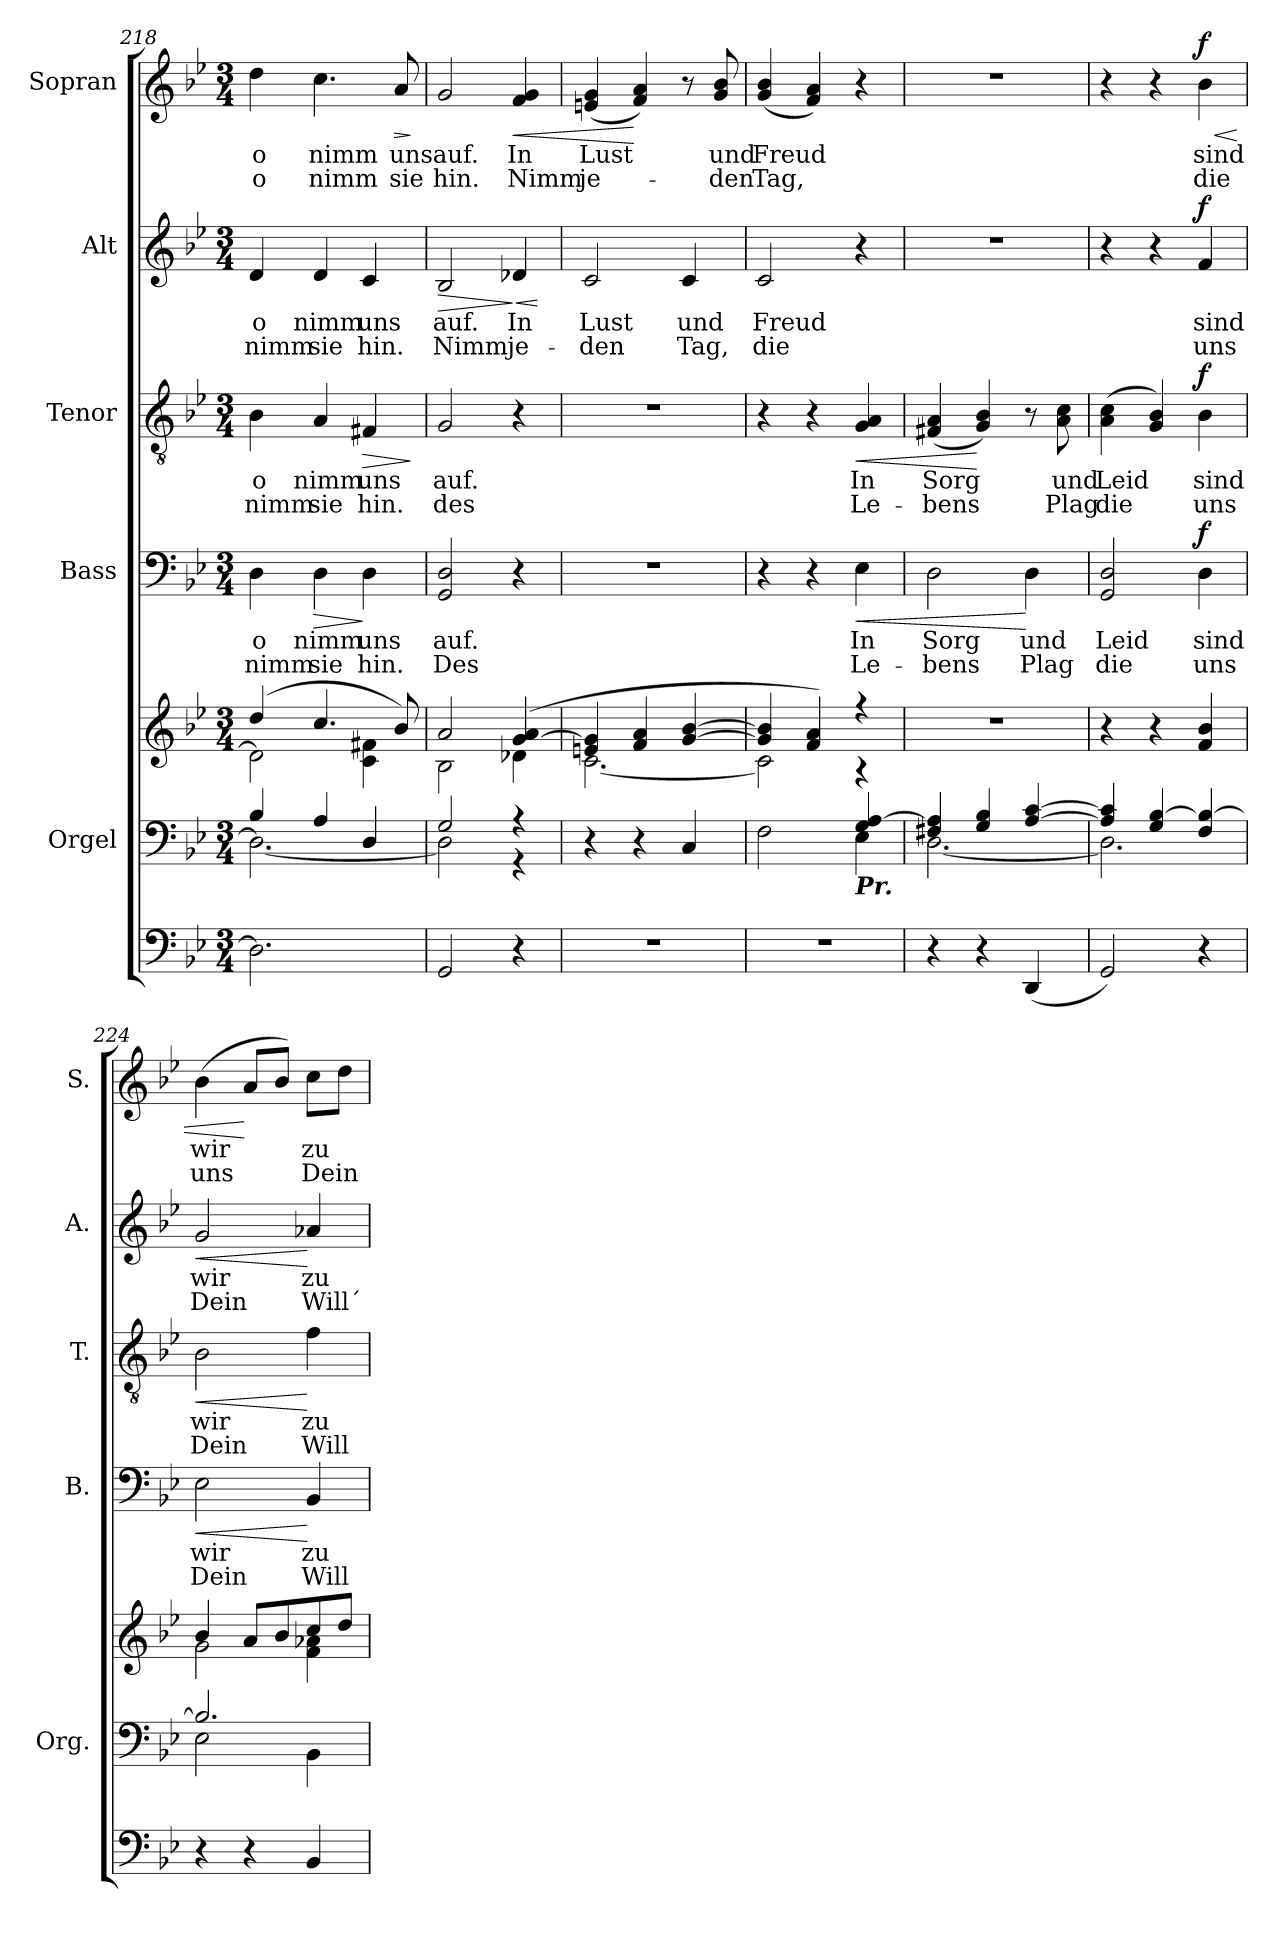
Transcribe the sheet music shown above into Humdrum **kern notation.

**kern	**kern	**kern	**kern	**text	**text	**dynam	**kern	**text	**text	**dynam	**kern	**text	**text	**dynam	**kern	**text	**text	**dynam
*part6	*part5	*part5	*part4	*part4	*part4	*part4	*part3	*part3	*part3	*part3	*part2	*part2	*part2	*part2	*part1	*part1	*part1	*part1
*staff7	*staff6	*staff5	*staff4	*staff4	*staff4	*staff4	*staff3	*staff3	*staff3	*staff3	*staff2	*staff2	*staff2	*staff2	*staff1	*staff1	*staff1	*staff1
*	*I"Orgel	*	*I"Bass	*	*	*	*I"Tenor	*	*	*	*I"Alt	*	*	*	*I"Sopran	*	*	*
*	*I'Org.	*	*I'B.	*	*	*	*I'T.	*	*	*	*I'A.	*	*	*	*I'S.	*	*	*
*clefF4	*clefF4	*clefG2	*clefF4	*	*	*	*clefGv2	*	*	*	*clefG2	*	*	*	*clefG2	*	*	*
*k[b-e-]	*k[b-e-]	*k[b-e-]	*k[b-e-]	*	*	*	*k[b-e-]	*	*	*	*k[b-e-]	*	*	*	*k[b-e-]	*	*	*
*B-:	*B-:	*B-:	*B-:	*	*	*	*B-:	*	*	*	*B-:	*	*	*	*B-:	*	*	*
*M3/4	*M3/4	*M3/4	*M3/4	*	*	*	*M3/4	*	*	*	*M3/4	*	*	*	*M3/4	*	*	*
=218	=218	=218	=218	=218	=218	=218	=218	=218	=218	=218	=218	=218	=218	=218	=218	=218	=218	=218
*	*^	*^	*	*	*	*	*	*	*	*	*	*	*	*	*	*	*	*
!	!	!	!	!	!	!LO:LY:b	!LO:LY:b	!	!	!LO:LY:b	!LO:LY:b	!	!	!LO:LY:b	!LO:LY:b	!	!	!LO:LY:b	!LO:LY:b	!
2.D\]	4B-/	2.D\_	(4dd/	2d\]	4D\	o	nimm	.	4B-\	o	nimm	.	4d/	o	nimm	.	4dd\	o	o	.
!	!	!	!	!	!	!LO:LY:b	!LO:LY:b	!LO:HP:b	!	!LO:LY:b	!LO:LY:b	!	!	!LO:LY:b	!LO:LY:b	!	!	!LO:LY:b	!LO:LY:b	!
.	4A/	.	4.cc/	.	4D\	nimm	sie	>	4A/	nimm	sie	.	4d/	nimm	sie	.	4.cc\	nimm	nimm	.
!	!	!	!	!	!	!LO:LY:b	!LO:LY:b	!	!	!LO:LY:b	!LO:LY:b	!LO:HP:b	!	!LO:LY:b	!LO:LY:b	!	!	!	!	!
.	4D/	.	.	4c\ 4f#X\	4D\	uns	hin.	]	4F#X/	uns	hin.	>	4c/	uns	hin.	.	.	.	.	.
!	!	!	!	!	!	!	!	!	!	!	!	!	!	!	!	!	!	!LO:LY:b	!LO:LY:b	!LO:HP:b
.	.	.	8b-/)	.	.	.	.	.	.	.	.	.	.	.	.	.	8a/	uns	sie	>
*	*v	*v	*	*	*	*	*	*	*	*	*	*	*	*	*	*	*	*	*	*
*	*	*v	*v	*	*	*	*	*	*	*	*	*	*	*	*	*	*	*	*
.	.	.	.	.	.	.	.	.	.	]	.	.	.	.	.	.	.	]
=219	=219	=219	=219	=219	=219	=219	=219	=219	=219	=219	=219	=219	=219	=219	=219	=219	=219	=219
*	*^	*^	*	*	*	*	*	*	*	*	*	*	*	*	*	*	*	*
!	!	!	!	!	!	!LO:LY:b	!LO:LY:b	!	!	!LO:LY:b	!LO:LY:b	!	!	!LO:LY:b	!LO:LY:b	!LO:HP:b	!	!LO:LY:b	!LO:LY:b	!
2GG/	2G/	2D\]	2a/	2B-\	2GG/ 2D/	auf.	Des	.	2G/	auf.	des	.	2B-/	auf.	Nimm	>	2g/	auf.	hin.	.
!	!	!	!	!	!	!	!	!	!	!	!	!	!	!LO:LY:b	!LO:LY:b	!LO:HP:n=1:b	!	!LO:LY:b	!LO:LY:b	!LO:HP:b
4r	4r	4r	([<4g/ 4a/	4d-X\	4r	.	.	.	4r	.	.	.	4d-X/	In	je-	] <	4f/ 4g/	In	Nimm	<
*	*v	*v	*	*	*	*	*	*	*	*	*	*	*	*	*	*	*	*	*	*
*	*	*v	*v	*	*	*	*	*	*	*	*	*	*	*	*	*	*	*	*
.	.	.	.	.	.	.	.	.	.	.	.	.	.	[	.	.	.	.
!!LO:PB:g=z
=220	=220	=220	=220	=220	=220	=220	=220	=220	=220	=220	=220	=220	=220	=220	=220	=220	=220	=220
*	*	*^	*	*	*	*	*	*	*	*	*	*	*	*	*	*	*	*
!	!	!	!	!	!	!	!	!	!	!	!	!	!LO:LY:b	!LO:LY:b	!	!	!LO:LY:b	!LO:LY:b	!
2.r	4r	4en/ 4g/]	[<2.c\	2.r	.	.	.	2.r	.	.	.	2c/	Lust	-den	.	(<4en/ 4g/	Lust	je-	.
.	4r	4f/ 4a/	.	.	.	.	.	.	.	.	.	.	.	.	.	4f/ 4a/)	.	.	[
!	!	!	!	!	!	!	!	!	!	!	!	!	!LO:LY:b	!LO:LY:b	!	!	!	!	!
.	4C/	[>4g/ [>4b-/	.	.	.	.	.	.	.	.	.	4c/	und	Tag,	.	8r	.	.	.
!	!	!	!	!	!	!	!	!	!	!	!	!	!	!	!	!	!LO:LY:b	!LO:LY:b	!
.	.	.	.	.	.	.	.	.	.	.	.	.	.	.	.	8g/ 8b-/	und	-den	.
=221	=221	=221	=221	=221	=221	=221	=221	=221	=221	=221	=221	=221	=221	=221	=221	=221	=221	=221	=221
*	*^	*	*	*	*	*	*	*	*	*	*	*	*	*	*	*	*	*	*
!	!	!	!	!	!	!	!	!	!	!	!	!	!	!LO:LY:b	!LO:LY:b	!	!	!LO:LY:b	!LO:LY:b	!
2.r	2ryy	2F\	4g/] 4b-/]	2c\]	4r	.	.	.	4r	.	.	.	2c/	Freud	die	.	(<4g/ 4b-/	Freud	Tag,	.
.	.	.	4f/ 4a/)	.	4r	.	.	.	4r	.	.	.	.	.	.	.	4f/ 4a/)	.	.	.
!	!LO:TX:b:Bi:t=Pr.	!	!	!	!	!	!	!	!	!	!	!	!	!	!	!	!	!	!	!
!	!	!	!	!	!	!LO:LY:b	!LO:LY:b	!LO:HP:b	!	!LO:LY:b	!LO:LY:b	!LO:HP:b	!	!	!	!	!	!	!	!
.	4G/ [>4A/	4E-\	4r	4r	4E-\	In	Le-	<	4G/ 4A/	In	Le-	<	4r	.	.	.	4r	.	.	.
=222	=222	=222	=222	=222	=222	=222	=222	=222	=222	=222	=222	=222	=222	=222	=222	=222	=222	=222	=222	=222
!	!	!	!	!	!	!LO:LY:b	!LO:LY:b	!	!	!LO:LY:b	!LO:LY:b	!	!	!	!	!	!	!	!	!
*	*	*	*v	*v	*	*	*	*	*	*	*	*	*	*	*	*	*	*	*	*
4r	4F#X/ 4A/]	[<2.D\	2.r	2D\	Sorg	-bens	.	(<4F#X/ 4A/	Sorg	-bens	.	2.r	.	.	.	2.r	.	.	.
4r	4G/ 4B-/	.	.	.	.	.	.	4G/ 4B-/)	.	.	[	.	.	.	.	.	.	.	.
!	!	!	!	!	!LO:LY:b	!LO:LY:b	!	!	!	!	!	!	!	!	!	!	!	!	!
(<4DD/	[>4A/ [>4c/	.	.	4D\	und	Plag	[	8r	.	.	.	.	.	.	.	.	.	.	.
!	!	!	!	!	!	!	!	!	!LO:LY:b	!LO:LY:b	!	!	!	!	!	!	!	!	!
.	.	.	.	.	.	.	.	8A\ 8c\	und	Plag	.	.	.	.	.	.	.	.	.
=223	=223	=223	=223	=223	=223	=223	=223	=223	=223	=223	=223	=223	=223	=223	=223	=223	=223	=223	=223
!	!	!	!	!	!LO:LY:b	!LO:LY:b	!	!	!LO:LY:b	!LO:LY:b	!	!	!	!	!	!	!	!	!
2GG/)	4A/] 4c/]	2.D\]	4r	2GG/ 2D/	Leid	die	.	(>4A\ 4c\	Leid	die	.	4r	.	.	.	4r	.	.	.
.	4G/ [>4B-/	.	4r	.	.	.	.	4G/ 4B-/)	.	.	.	4r	.	.	.	4r	.	.	.
!	!	!	!	!	!LO:LY:b	!LO:LY:b	!LO:DY:a	!	!LO:LY:b	!LO:LY:b	!LO:DY:a	!	!LO:LY:b	!LO:LY:b	!LO:DY:a	!	!LO:LY:b	!LO:LY:b	!LO:HP:b
!	!	!	!	!	!	!	!	!	!	!	!	!	!	!	!	!	!	!	!LO:DY:n=1:a
4r	4F/ 4B-/_	.	4f/ 4b-/	4D\	sind	uns	f	4B-\	sind	uns	f	4f/	sind	uns	f	4b-\	sind	die	< f
=224	=224	=224	=224	=224	=224	=224	=224	=224	=224	=224	=224	=224	=224	=224	=224	=224	=224	=224	=224
*	*	*	*^	*	*	*	*	*	*	*	*	*	*	*	*	*	*	*	*
!	!	!	!	!	!	!LO:LY:b	!LO:LY:b	!LO:HP:b	!	!LO:LY:b	!LO:LY:b	!LO:HP:b	!	!LO:LY:b	!LO:LY:b	!LO:HP:b	!	!LO:LY:b	!LO:LY:b	!
4r	2.B-/]	2E-\	4b-/	2g\	2E-\	wir	Dein	<	2B-\	wir	Dein	<	2g/	wir	Dein	<	(>4b-\	wir	uns	.
4r	.	.	8a/L	.	.	.	.	.	.	.	.	.	.	.	.	.	8a/L	.	.	[
.	.	.	8b-/	.	.	.	.	.	.	.	.	.	.	.	.	.	8b-/J)	.	.	.
!	!	!	!	!	!	!LO:LY:b	!LO:LY:b	!	!	!LO:LY:b	!LO:LY:b	!	!	!LO:LY:b	!LO:LY:b	!	!	!LO:LY:b	!LO:LY:b	!
4BB-/	.	4BB-\	8cc/	4f\ 4a-X\	4BB-/	zu	Will	[	4f\	zu	Will	[	4a-X/	zu	Will´	[	8cc\L	zu	Dein	.
.	.	.	8dd/J	.	.	.	.	.	.	.	.	.	.	.	.	.	8dd\J	.	.	.
*	*v	*v	*	*	*	*	*	*	*	*	*	*	*	*	*	*	*	*	*	*
*	*	*v	*v	*	*	*	*	*	*	*	*	*	*	*	*	*	*	*	*
=	=	=	=	=	=	=	=	=	=	=	=	=	=	=	=	=	=	=
*-	*-	*-	*-	*-	*-	*-	*-	*-	*-	*-	*-	*-	*-	*-	*-	*-	*-	*-
